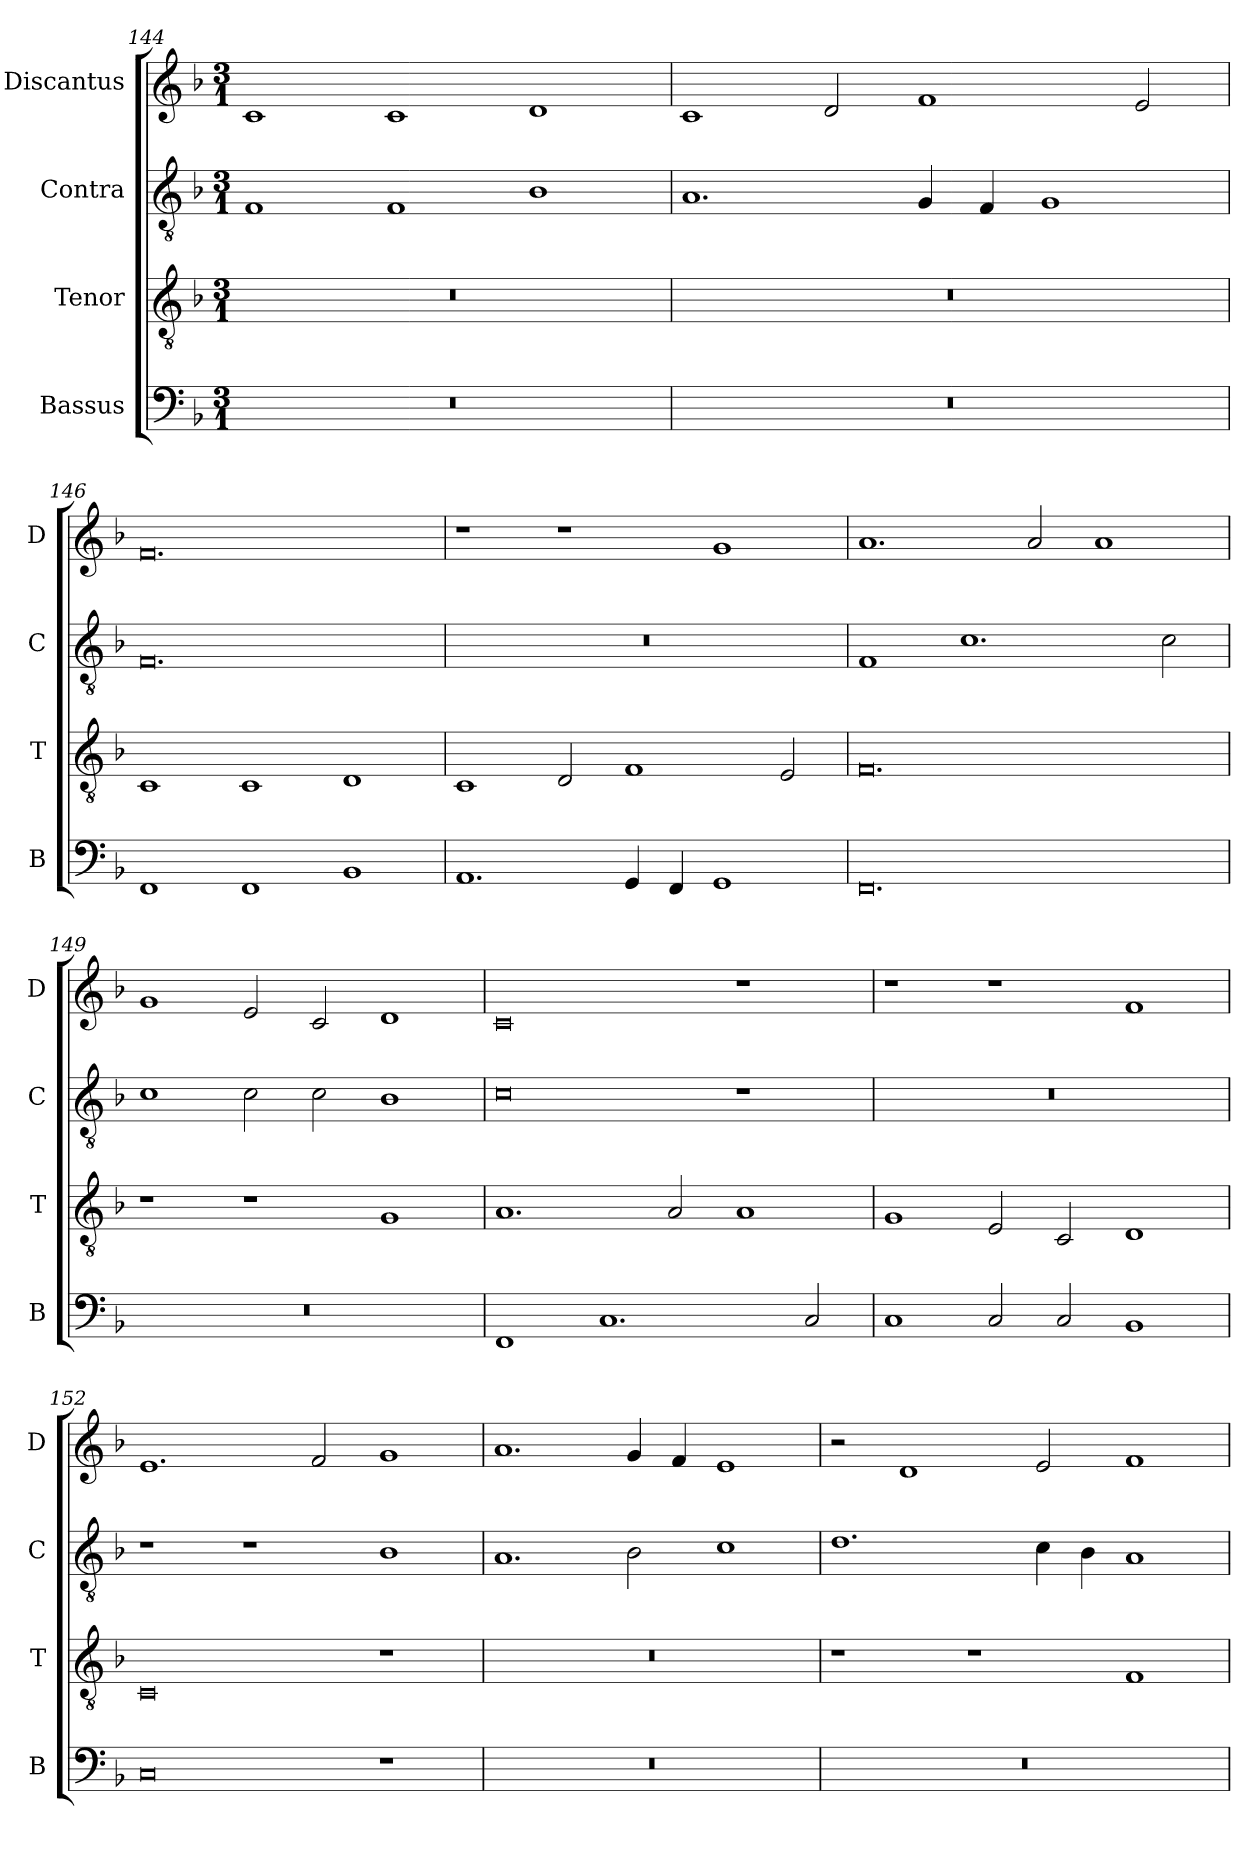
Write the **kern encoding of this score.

**kern	**kern	**kern	**kern
*part4	*part3	*part2	*part1
*staff4	*staff3	*staff2	*staff1
*I"Bassus	*I"Tenor	*I"Contra	*I"Discantus
*I'B	*I'T	*I'C	*I'D
*clefF4	*clefGv2	*clefGv2	*clefG2
*k[b-]	*k[b-]	*k[b-]	*k[b-]
*M3/1	*M3/1	*M3/1	*M3/1
=144	=144	=144	=144
0.r	0.r	1F	1c
.	.	1F	1c
.	.	1B-	1d
=145	=145	=145	=145
0.r	0.r	1.A	1c
.	.	.	2d/
.	.	4G/	1f
.	.	4F/	.
.	.	1G	.
.	.	.	2e/
=146	=146	=146	=146
1FF	1C	0.F	0.f
1FF	1C	.	.
1BB-	1D	.	.
=147	=147	=147	=147
1.AA	1C	0.r	1r
.	2D/	.	1r
4GG/	1F	.	.
4FF/	.	.	.
1GG	.	.	1g
.	2E/	.	.
=148	=148	=148	=148
0.FF	0.F	1F	1.a
.	.	1.c	.
.	.	.	2a/
.	.	.	1a
.	.	2c\	.
=149	=149	=149	=149
0.r	1r	1c	1g
.	1r	2c\	2e/
.	.	2c\	2c/
.	1G	1B-	1d
=150	=150	=150	=150
1FF	1.A	0c	0c
1.C	.	.	.
.	2A/	.	.
.	1A	1r	1r
2C/	.	.	.
=151	=151	=151	=151
1C	1G	0.r	1r
2C/	2E/	.	1r
2C/	2C/	.	.
1BB-	1D	.	1f
=152	=152	=152	=152
0C	0C	1r	1.e
.	.	1r	.
.	.	.	2f/
1r	1r	1B-	1g
=153	=153	=153	=153
0.r	0.r	1.A	1.a
.	.	2B-\	4g/
.	.	.	4f/
.	.	1c	1e
=154	=154	=154	=154
0.r	1r	1.d	2r
.	.	.	1d
.	1r	.	.
.	.	4c\	2e/
.	.	4B-\	.
.	1F	1A	1f
=	=	=	=
*-	*-	*-	*-
